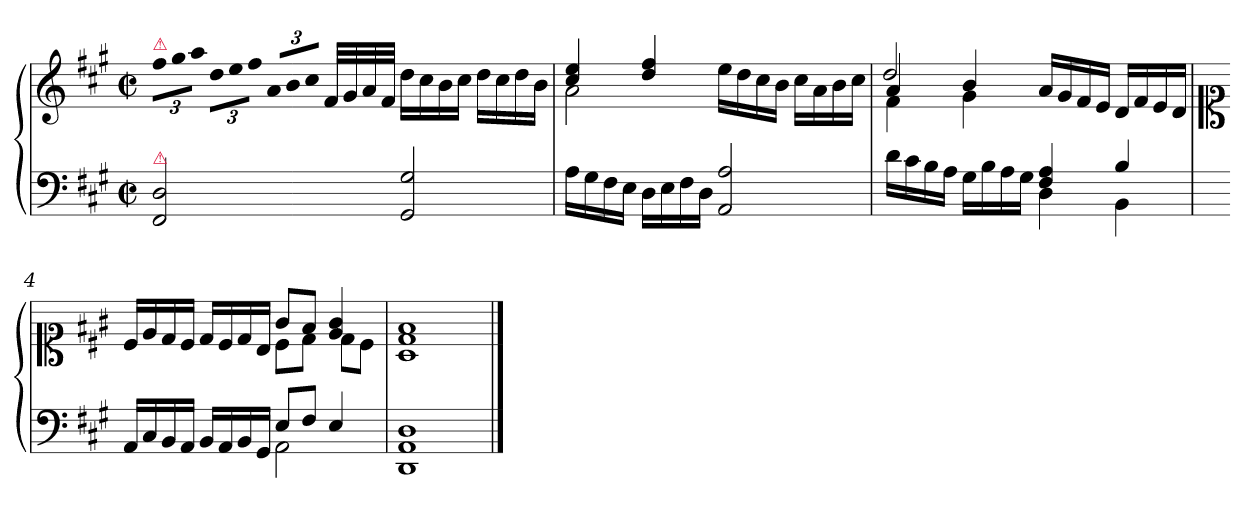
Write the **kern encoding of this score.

**kern	**kern
*part1	*part1
*staff2	*staff1
*clefF4	*clefG2
*k[f#c#g#]	*k[f#c#g#]
*M2/2	*M2/2
*met(c|)	*met(c|)
=1	=1
!	!LO:TX:a:color=crimson:t=⚠
!LO:TX:a:color=crimson:t=⚠	!
!	!LO:N:vis=32
2FF#/ 2D/	24ff#\LLL
!	!LO:N:vis=32
.	24gg#\
!	!LO:N:vis=32
.	24aa\JJJ
!	!LO:N:vis=32
.	24dd\LLL
!	!LO:N:vis=32
.	24ee\
!	!LO:N:vis=32
.	24ff#\JJJ
!	!LO:N:vis=32
.	24a/LLL
!	!LO:N:vis=32
.	24b/
!	!LO:N:vis=32
.	24cc#/JJJ
.	32f#/LLL
.	32g#/
.	32a/
.	32f#/JJJ
2GG#/ 2G#/	16dd\LL
.	16cc#\
.	16b\
.	16cc#\JJ
.	16dd\LL
.	16cc#\
.	16dd\
.	16b\JJ
=2	=2
*	*^
16A\LL	4cc#/ 4ee/	2a\
16G#\	.	.
16F#\	.	.
16E\JJ	.	.
16D\LL	4dd/ 4ff#/	.
16E\	.	.
16F#\	.	.
16D\JJ	.	.
2AA/ 2A/	16ee\LL	2ryy
.	16dd\	.
.	16cc#\	.
.	16b\JJ	.
.	16cc#\LL	.
.	16a\	.
.	16b\	.
.	16cc#\JJ	.
=3	=3	=3
*^	*	*^
16d\LL	2ryy	4a/	2dd/	4f#\
16c#\	.	.	.	.
16B\	.	.	.	.
16A\JJ	.	.	.	.
16G#\LL	.	4b/	.	4g#\
16B\	.	.	.	.
16A\	.	.	.	.
16G#\JJ	.	.	.	.
4F#/ 4A/	4D\	16a/LL	2ryy	2ryy
.	.	16g#/	.	.
.	.	16f#/	.	.
.	.	16e/JJ	.	.
4B/	4BB\	16d/LL	.	.
.	.	16f#/	.	.
.	.	16e/	.	.
.	.	16d/JJ	.	.
*	*	*v	*v	*v
=4	=4	=4
*	*	*clefC1
*	*	*^
16AA/LL	2ryy	16c#/LL	2ryy
16C#/	.	16e/	.
16BB/	.	16d/	.
16AA/JJ	.	16c#/JJ	.
16BB/LL	.	16d/LL	.
16AA/	.	16c#/	.
16BB/	.	16d/	.
16GG#/JJ	.	16B/JJ	.
8E/L	2AA\	8g#/L	8c#\L
8F#/J	.	8f#/J	8d\J
4E/	.	4e/ 4g#/	8d\L
.	.	.	8c#\J
*v	*v	*	*
*	*v	*v
=5	=5
1DD 1AA 1D	1A 1d 1f#
==	==
*-	*-
